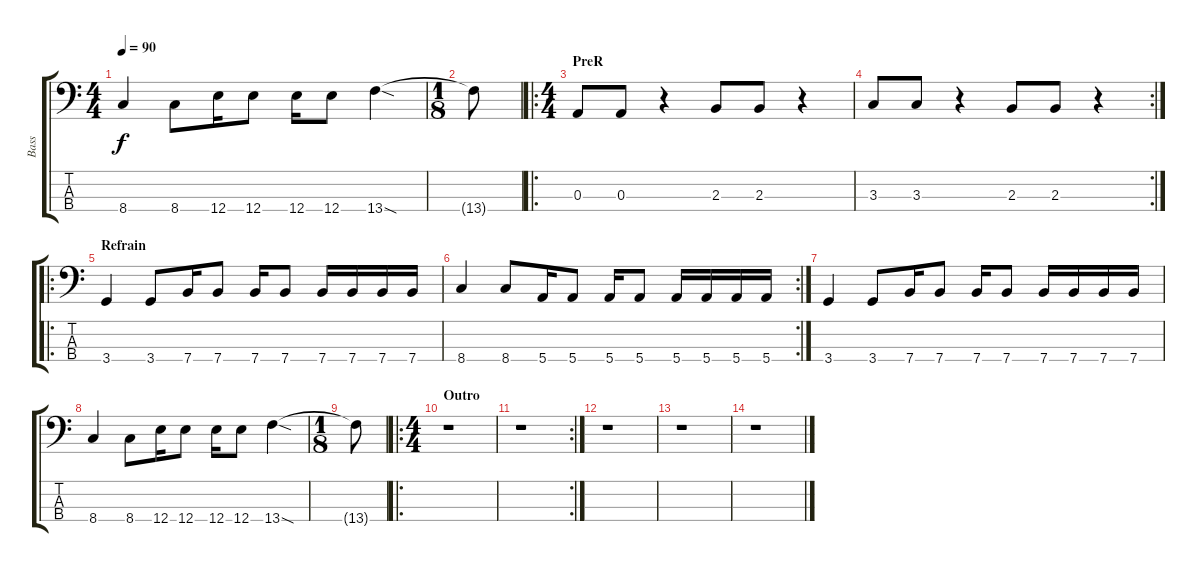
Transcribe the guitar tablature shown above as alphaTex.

\track ("Bass" "Bass") {instrument electricbasspick}
\staff {score tabs}
\tuning (G2 D2 A1 E1) {hide}
\ts (4 4)
\tempo 90
\clef f4
\ks c
8.4.4{dy f} 8.4.8 12.4.16 12.4.8 12.4.16 12.4.8 13.4{sod}.4 |
\ts (1 8)
13.4{t}.8 |
\ro
\ts (4 4)
\section ("" "PreR")
0.3.8 0.3.8 r.4 2.3.8 2.3.8 r.4 |
\rc 2
3.3.8 3.3.8 r.4 2.3.8 2.3.8 r.4 |
\ro
\section ("" "Refrain")
3.4.4 3.4.8 7.4.16 7.4.8 7.4.16 7.4.8 7.4.16 7.4.16 7.4.16 7.4.16 |
\rc 2
8.4.4 8.4.8 5.4.16 5.4.8 5.4.16 5.4.8 5.4.16 5.4.16 5.4.16 5.4.16 |
3.4.4 3.4.8 7.4.16 7.4.8 7.4.16 7.4.8 7.4.16 7.4.16 7.4.16 7.4.16 |
8.4.4 8.4.8 12.4.16 12.4.8 12.4.16 12.4.8 13.4{sod}.4 |
\ts (1 8)
13.4{t}.8 |
\ro
\ts (4 4)
\section ("" "Outro")
r.1 |
\rc 2
r.1 |
r.1 |
r.1 |
r.1
